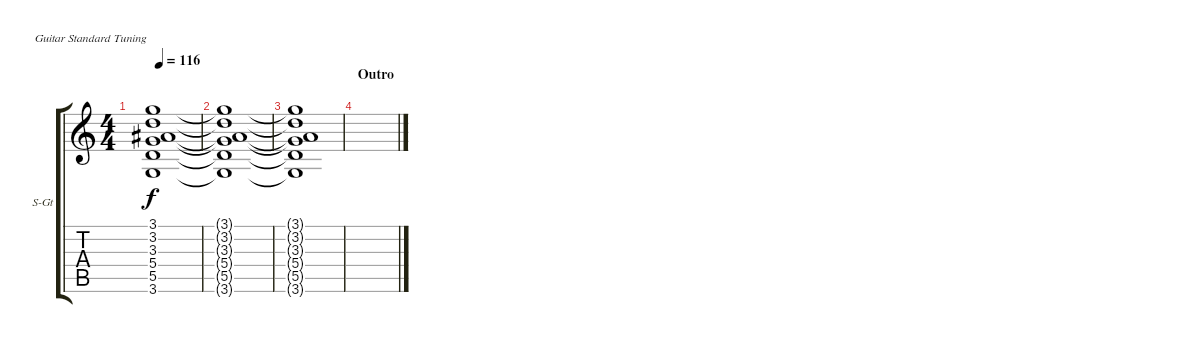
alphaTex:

\bracketExtendMode groupsimilarinstruments
\firstSystemTrackNameOrientation horizontal
\otherSystemsTrackNameOrientation horizontal
\track ("David Gilmour" "S-Gt") {multiBarRest instrument acousticguitarsteel}
\staff {score tabs}
\tuning (E4 B3 G3 D3 A2 E2)
\ts (4 4)
\tempo 116
\clef g2
\ks c
(3.6{t} 5.5{t} 5.4{t} 3.3{t} 3.2{t} 3.1{t}).1{dy f} |
(3.6{t} 5.5{t} 5.4{t} 3.3{t} 3.2{t} 3.1{t}).1 |
(3.6{t} 5.5{t} 5.4{t} 3.3{t} 3.2{t} 3.1{t}).1 |
\section ("" "Outro")
